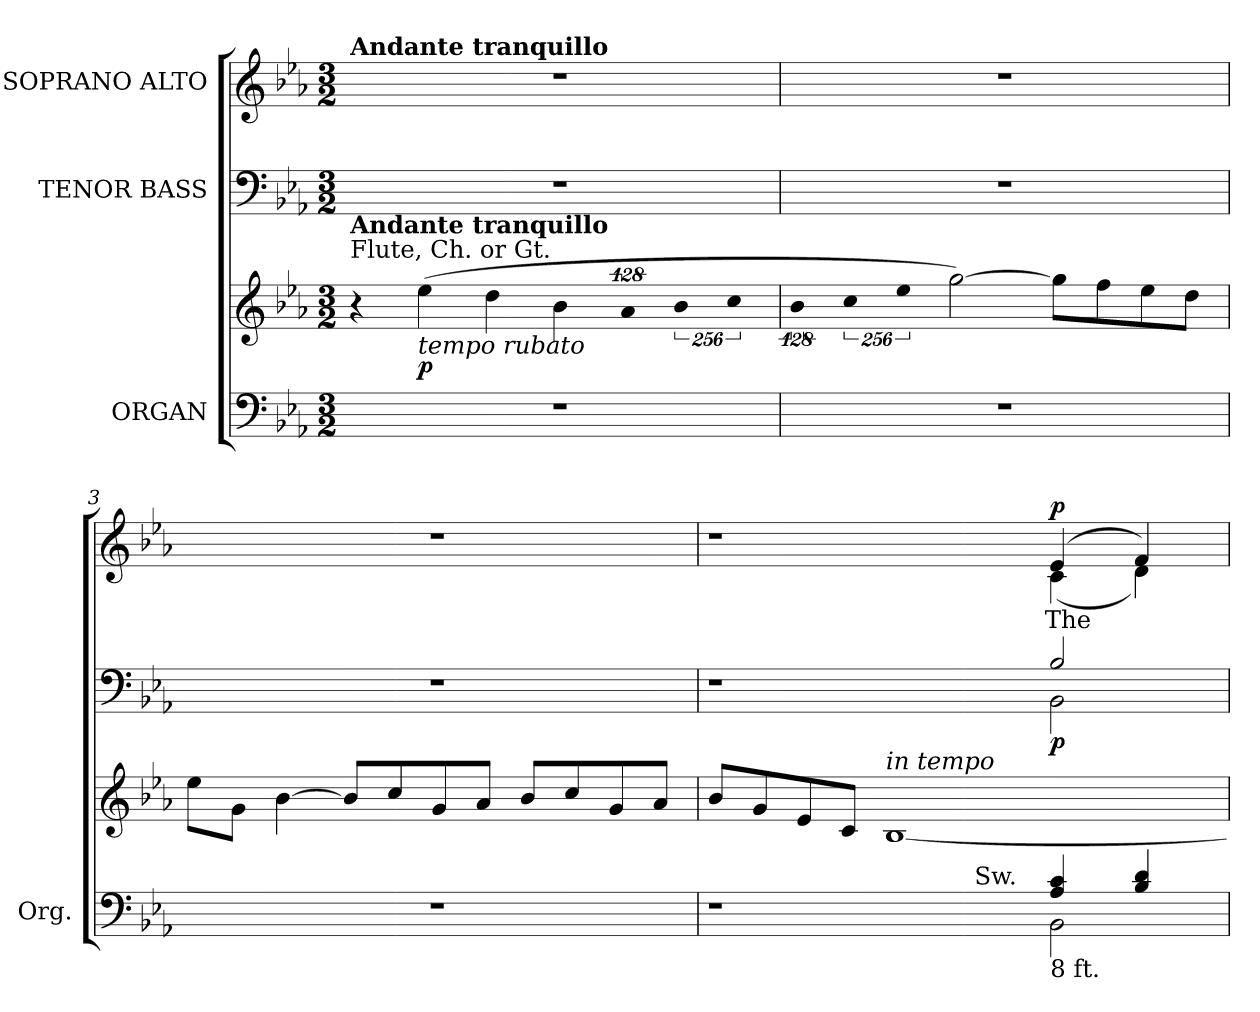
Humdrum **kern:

**kern	**kern	**dynam	**kern	**dynam	**kern	**text	**dynam
*part3	*part3	*part3	*part2	*part2	*part1	*part1	*part1
*staff4	*staff3	*staff3/4	*staff2	*staff2	*staff1	*staff1	*staff1
*I"ORGAN	*	*	*I"TENOR BASS	*	*I"SOPRANO ALTO	*	*
*I'Org.	*	*	*	*	*	*	*
!!LO:PB:g=z
*clefF4	*clefG2	*	*clefF4	*	*clefG2	*	*
*k[b-e-a-]	*k[b-e-a-]	*	*k[b-e-a-]	*	*k[b-e-a-]	*	*
*E-:	*E-:	*	*E-:	*	*E-:	*	*
*M3/2	*M3/2	*	*M3/2	*	*M3/2	*	*
*MM80	*MM80	*	*MM80	*	*MM80	*	*
=1	=1	=1	=1	=1	=1	=1	=1
!	!	!	!	!	!LO:TX:a:B:t=Andante tranquillo	!	!
!	!LO:TX:a:t=Flute, Ch. or Gt.	!	!	!	!	!	!
!	!LO:TX:a:B:t=Andante tranquillo	!	!	!	!	!	!
!LO:N:vis=1	!	!	!LO:N:vis=1	!	!LO:N:vis=1	!	!
1.r	4r	.	1.r	.	1.r	.	.
!	!LO:TX:b:i:t=tempo rubato	!	!	!	!	!	!
.	(4ee-i\	p	.	.	.	.	.
.	4ddi\	.	.	.	.	.	.
.	4b-i\	.	.	.	.	.	.
!	!LO:N:vis=4	!	!	!	!	!	!
.	512%85a-i/	.	.	.	.	.	.
!	!LO:N:vis=4	!	!	!	!	!	!
.	1024%171b-i\	.	.	.	.	.	.
!	!LO:N:vis=4	!	!	!	!	!	!
.	1024%171cci\	.	.	.	.	.	.
=2	=2	=2	=2	=2	=2	=2	=2
!LO:N:vis=1	!LO:N:vis=4	!	!LO:N:vis=1	!	!LO:N:vis=1	!	!
1.r	512%85b-i\	.	1.r	.	1.r	.	.
!	!LO:N:vis=4	!	!	!	!	!	!
.	1024%171cci\	.	.	.	.	.	.
!	!LO:N:vis=4	!	!	!	!	!	!
.	1024%171ee-i\	.	.	.	.	.	.
.	[2ggi\)	.	.	.	.	.	.
.	8ggi\L]	.	.	.	.	.	.
.	8ffi\	.	.	.	.	.	.
.	8ee-i\	.	.	.	.	.	.
.	8ddi\J	.	.	.	.	.	.
=3	=3	=3	=3	=3	=3	=3	=3
!LO:N:vis=1	!	!	!LO:N:vis=1	!	!LO:N:vis=1	!	!
1.r	8ee-i\L	.	1.r	.	1.r	.	.
.	8gi\J	.	.	.	.	.	.
.	[4b-i\	.	.	.	.	.	.
.	8b-i/L]	.	.	.	.	.	.
.	8cci/	.	.	.	.	.	.
.	8gi/	.	.	.	.	.	.
.	8a-i/J	.	.	.	.	.	.
.	8b-i/L	.	.	.	.	.	.
.	8cci/	.	.	.	.	.	.
.	8gi/	.	.	.	.	.	.
.	8a-i/J	.	.	.	.	.	.
=4	=4	=4	=4	=4	=4	=4	=4
*^	*	*	*^	*	*^	*	*
*	*^	*	*	*	*	*	*	*	*	*
1r	1ryy	2ryy	8b-i/L	.	1r	1ryy	.	1r	1ryy	.	.
.	.	.	8gi/	.	.	.	.	.	.	.	.
.	.	.	8e-i/	.	.	.	.	.	.	.	.
.	.	.	8ci/J	.	.	.	.	.	.	.	.
!	!	!	!LO:TX:a:i:t=in tempo	!	!	!	!	!	!	!	!
.	.	8ryy	[1B-i	.	.	.	.	.	.	.	.
.	.	16ryy	.	.	.	.	.	.	.	.	.
.	.	128ryy	.	.	.	.	.	.	.	.	.
.	.	256ryy	.	.	.	.	.	.	.	.	.
.	.	1024ryy	.	.	.	.	.	.	.	.	.
!	!	!LO:TX:a:t=Sw.	!	!	!	!	!	!	!	!	!
.	.	2ryy	.	.	.	.	.	.	.	.	.
!LO:TX:b:t=8 ft.	!	!	!	!	!	!	!	!	!	!	!
!	!	!	!	!	!	!	!	!	!	!LO:LY:b:color=#000000	!
4A-i/ 4ci	2BB-i\	.	.	.	2B-i/	2BB-i\	p	(4e-i/	(4ci\	The	p
.	.	4ryy	.	.	.	.	.	.	.	.	.
4B-i/ 4di	.	.	.	.	.	.	.	4fi/)	4di\)	.	.
.	.	32ryy	.	.	.	.	.	.	.	.	.
.	.	64ryy	.	.	.	.	.	.	.	.	.
.	.	512.ryy	.	.	.	.	.	.	.	.	.
*	*	*	*	*	*v	*v	*	*	*	*	*
*v	*v	*v	*	*	*	*	*v	*v	*	*
=	=	=	=	=	=	=	=
*-	*-	*-	*-	*-	*-	*-	*-
